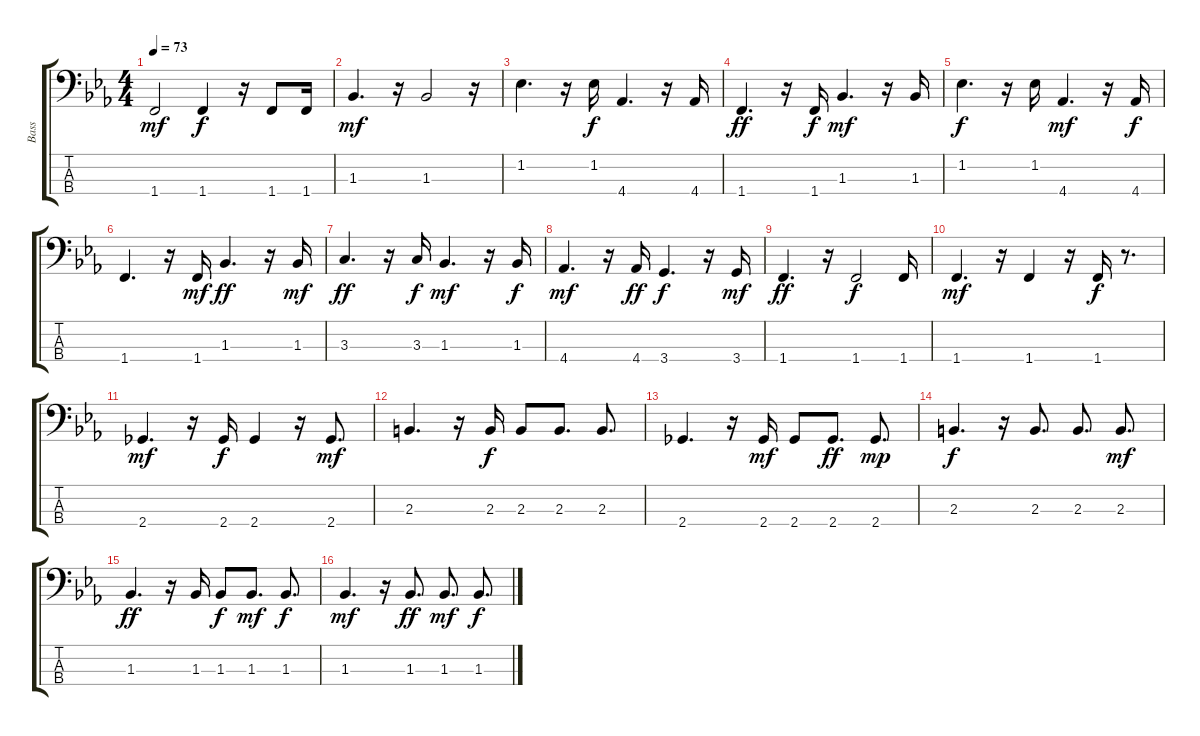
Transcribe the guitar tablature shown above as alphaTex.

\track ("Bass" "Bass") {instrument electricbassfinger}
\staff {score tabs}
\tuning (G2 D2 A1 E1) {hide}
\ts (4 4)
\tempo 73
\clef f4
\ks eb
1.4.2{dy mf} 1.4.4{dy f} r.16 1.4.8 1.4.16 |
1.3.4{d dy mf} r.16 1.3.2 r.16 |
1.2.4{d} r.16 1.2.16{dy f} 4.4.4{d} r.16 4.4.16 |
1.4.4{d dy ff} r.16 1.4.16{dy f} 1.3.4{d dy mf} r.16 1.3.16 |
1.2.4{d dy f} r.16 1.2.16 4.4.4{d dy mf} r.16 4.4.16{dy f} |
1.4.4{d} r.16 1.4.16{dy mf} 1.3.4{d dy ff} r.16 1.3.16{dy mf} |
3.3.4{d dy ff} r.16 3.3.16{dy f} 1.3.4{d dy mf} r.16 1.3.16{dy f} |
4.4.4{d dy mf} r.16 4.4.16{dy ff} 3.4.4{d dy f} r.16 3.4.16{dy mf} |
1.4.4{d dy ff} r.16 1.4.2{dy f} 1.4.16 |
1.4.4{d dy mf} r.16{txt ""} 1.4.4 r.16 1.4.16{dy f} r.8{d} |
2.4.4{d dy mf} r.16 2.4.16{dy f} 2.4.4 r.16 2.4.8{d dy mf} |
2.3.4{d} r.16 2.3.16{dy f} 2.3.8 2.3.8{d} 2.3.8{d} |
2.4.4{d} r.16 2.4.16{dy mf} 2.4.8 2.4.8{d dy ff} 2.4.8{d dy mp} |
2.3.4{d dy f} r.16 2.3.8{d} 2.3.8{d} 2.3.8{d dy mf} |
1.3.4{d dy ff} r.16 1.3.16 1.3.8{dy f} 1.3.8{d dy mf} 1.3.8{d dy f} |
1.3.4{d dy mf} r.16 1.3.8{d dy ff} 1.3.8{d dy mf} 1.3.8{d dy f}
